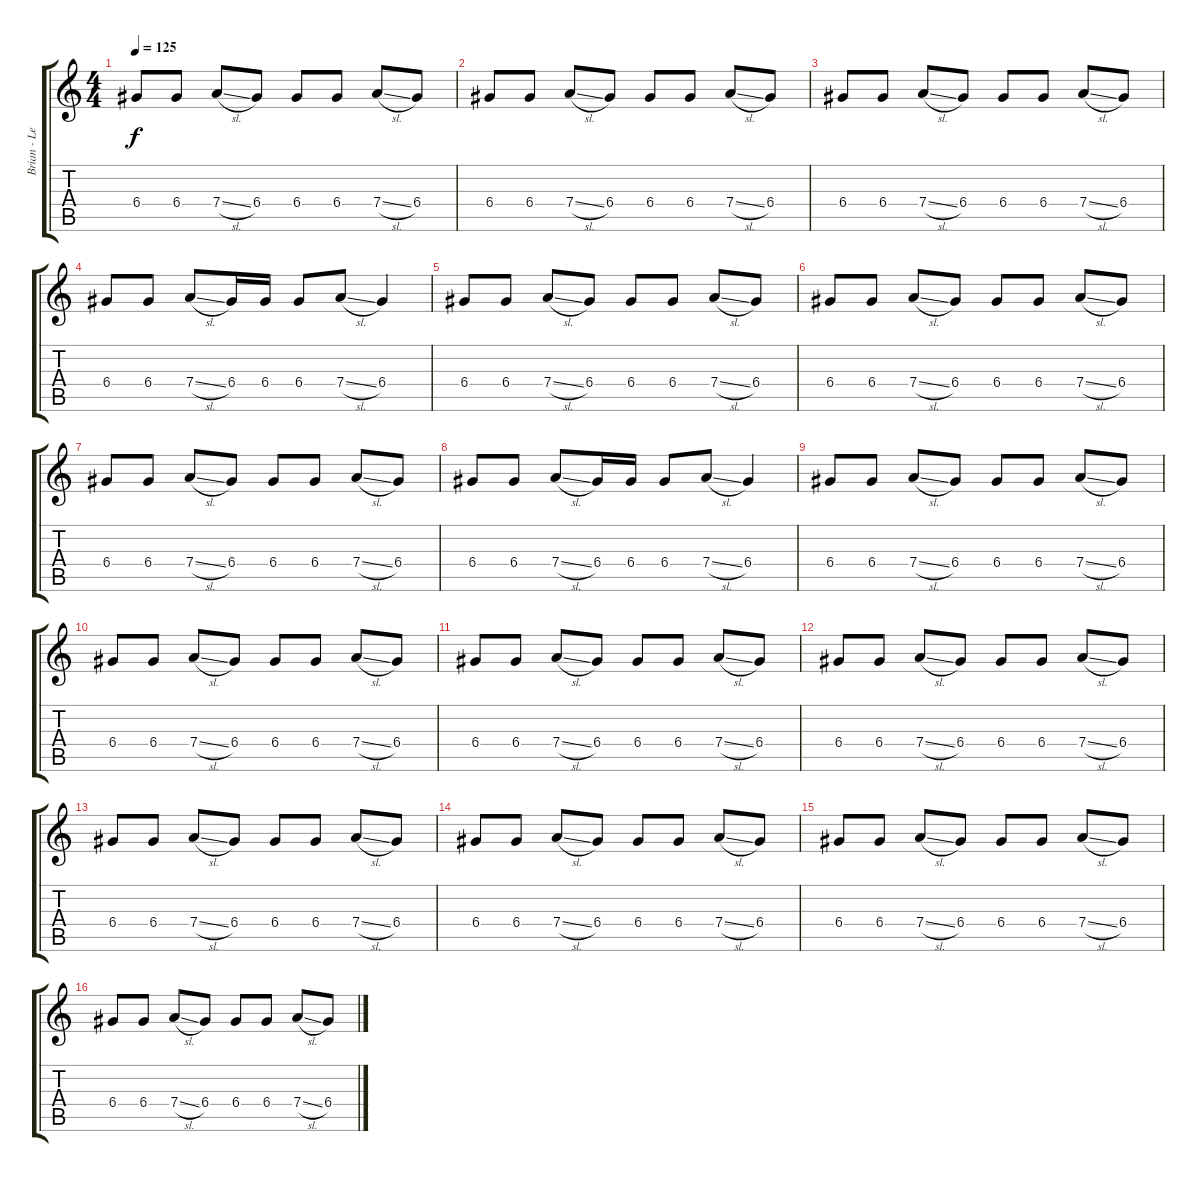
\track ("Brian - Lead Guitar II" "Brian - Le") {instrument electricguitarjazz}
\staff {score tabs}
\tuning (E4 B3 G3 D3 A2 E2) {hide}
\ts (4 4)
\tempo 125
\clef g2
\ks c
6.4.8{dy f} 6.4.8 7.4{sl}.8 6.4.8 6.4.8 6.4.8 7.4{sl}.8 6.4.8 |
6.4.8 6.4.8 7.4{sl}.8 6.4.8 6.4.8 6.4.8 7.4{sl}.8 6.4.8 |
6.4.8 6.4.8 7.4{sl}.8 6.4.8 6.4.8 6.4.8 7.4{sl}.8 6.4.8 |
6.4.8 6.4.8 7.4{sl}.8 6.4.16 6.4.16 6.4.8 7.4{sl}.8 6.4.4 |
6.4.8 6.4.8 7.4{sl}.8 6.4.8 6.4.8 6.4.8 7.4{sl}.8 6.4.8 |
6.4.8 6.4.8 7.4{sl}.8 6.4.8 6.4.8 6.4.8 7.4{sl}.8 6.4.8 |
6.4.8 6.4.8 7.4{sl}.8 6.4.8 6.4.8 6.4.8 7.4{sl}.8 6.4.8 |
6.4.8 6.4.8 7.4{sl}.8 6.4.16 6.4.16 6.4.8 7.4{sl}.8 6.4.4 |
6.4.8 6.4.8 7.4{sl}.8 6.4.8 6.4.8 6.4.8 7.4{sl}.8 6.4.8 |
6.4.8 6.4.8 7.4{sl}.8 6.4.8 6.4.8 6.4.8 7.4{sl}.8 6.4.8 |
6.4.8 6.4.8 7.4{sl}.8 6.4.8 6.4.8 6.4.8 7.4{sl}.8 6.4.8 |
6.4.8 6.4.8 7.4{sl}.8 6.4.8 6.4.8 6.4.8 7.4{sl}.8 6.4.8 |
6.4.8 6.4.8 7.4{sl}.8 6.4.8 6.4.8 6.4.8 7.4{sl}.8 6.4.8 |
6.4.8 6.4.8 7.4{sl}.8 6.4.8 6.4.8 6.4.8 7.4{sl}.8 6.4.8 |
6.4.8 6.4.8 7.4{sl}.8 6.4.8 6.4.8 6.4.8 7.4{sl}.8 6.4.8 |
6.4.8 6.4.8 7.4{sl}.8 6.4.8 6.4.8 6.4.8 7.4{sl}.8 6.4.8
